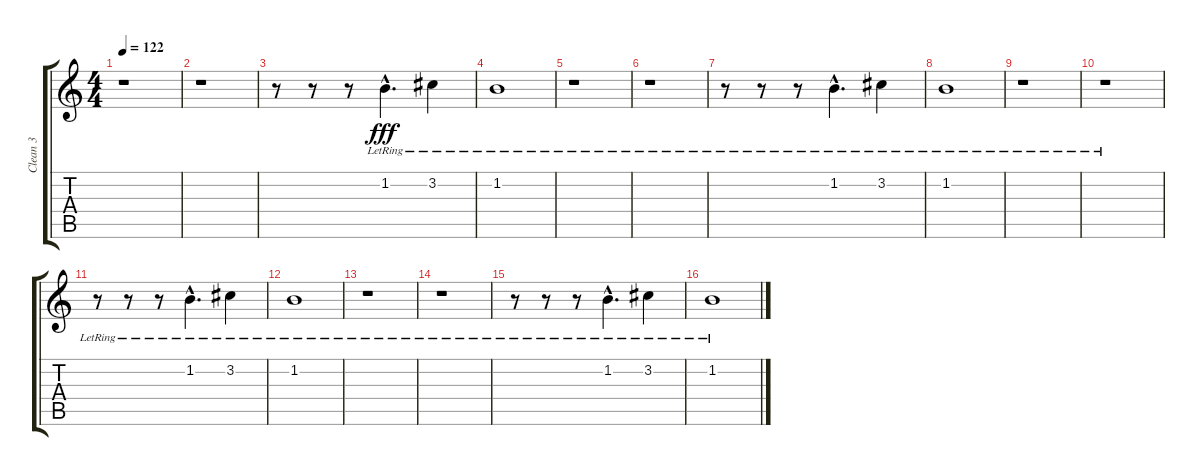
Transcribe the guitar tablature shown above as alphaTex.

\track ("Clean 3" "Clean 3") {instrument acousticguitarsteel}
\staff {score tabs}
\tuning (Eb4 Bb3 Gb3 Db3 Ab2 Eb2) {hide}
\ts (4 4)
\tempo 122
\clef g2
\ks c
r.1{dy fff instrument acousticguitarsteel} |
r.1 |
r.8 r.8 r.8 1.2{hac lr}.4{d} 3.2{lr}.4 |
1.2{lr}.1 |
r.1 |
r.1 |
r.8 r.8 r.8 1.2{hac lr}.4{d} 3.2{lr}.4 |
1.2{lr}.1 |
r.1 |
r.1 |
r.8 r.8 r.8 1.2{hac lr}.4{d} 3.2{lr}.4 |
1.2{lr}.1 |
r.1 |
r.1 |
r.8 r.8 r.8 1.2{hac lr}.4{d} 3.2{lr}.4 |
1.2{lr}.1
